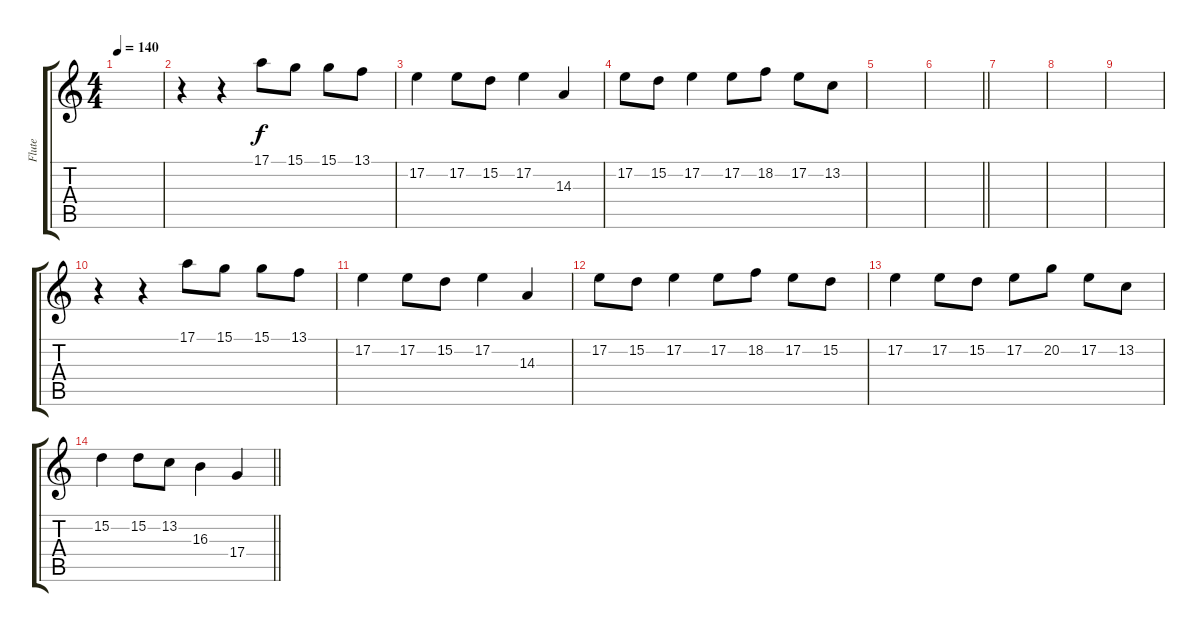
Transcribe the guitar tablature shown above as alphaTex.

\track ("Flute" "Flute") {instrument recorder}
\staff {score tabs}
\tuning (E4 B3 G3 D3 A2 E2) {hide}
\ts (4 4)
\tempo 140
\clef g2
\ks c
|
r.4 r.4 17.1.8 15.1.8 15.1.8 13.1.8 |
17.2.4 17.2.8 15.2.8 17.2.4 14.3.4 |
17.2.8 15.2.8 17.2.4 17.2.8 18.2.8 17.2.8 13.2.8 |
|
\barLineRight lightlight
|
|
|
|
r.4 r.4 17.1.8 15.1.8 15.1.8 13.1.8 |
17.2.4 17.2.8 15.2.8 17.2.4 14.3.4 |
17.2.8 15.2.8 17.2.4 17.2.8 18.2.8 17.2.8 15.2.8 |
17.2.4 17.2.8 15.2.8 17.2.8 20.2.8 17.2.8 13.2.8 |
\barLineRight lightlight
15.2.4 15.2.8 13.2.8 16.3.4 17.4.4
